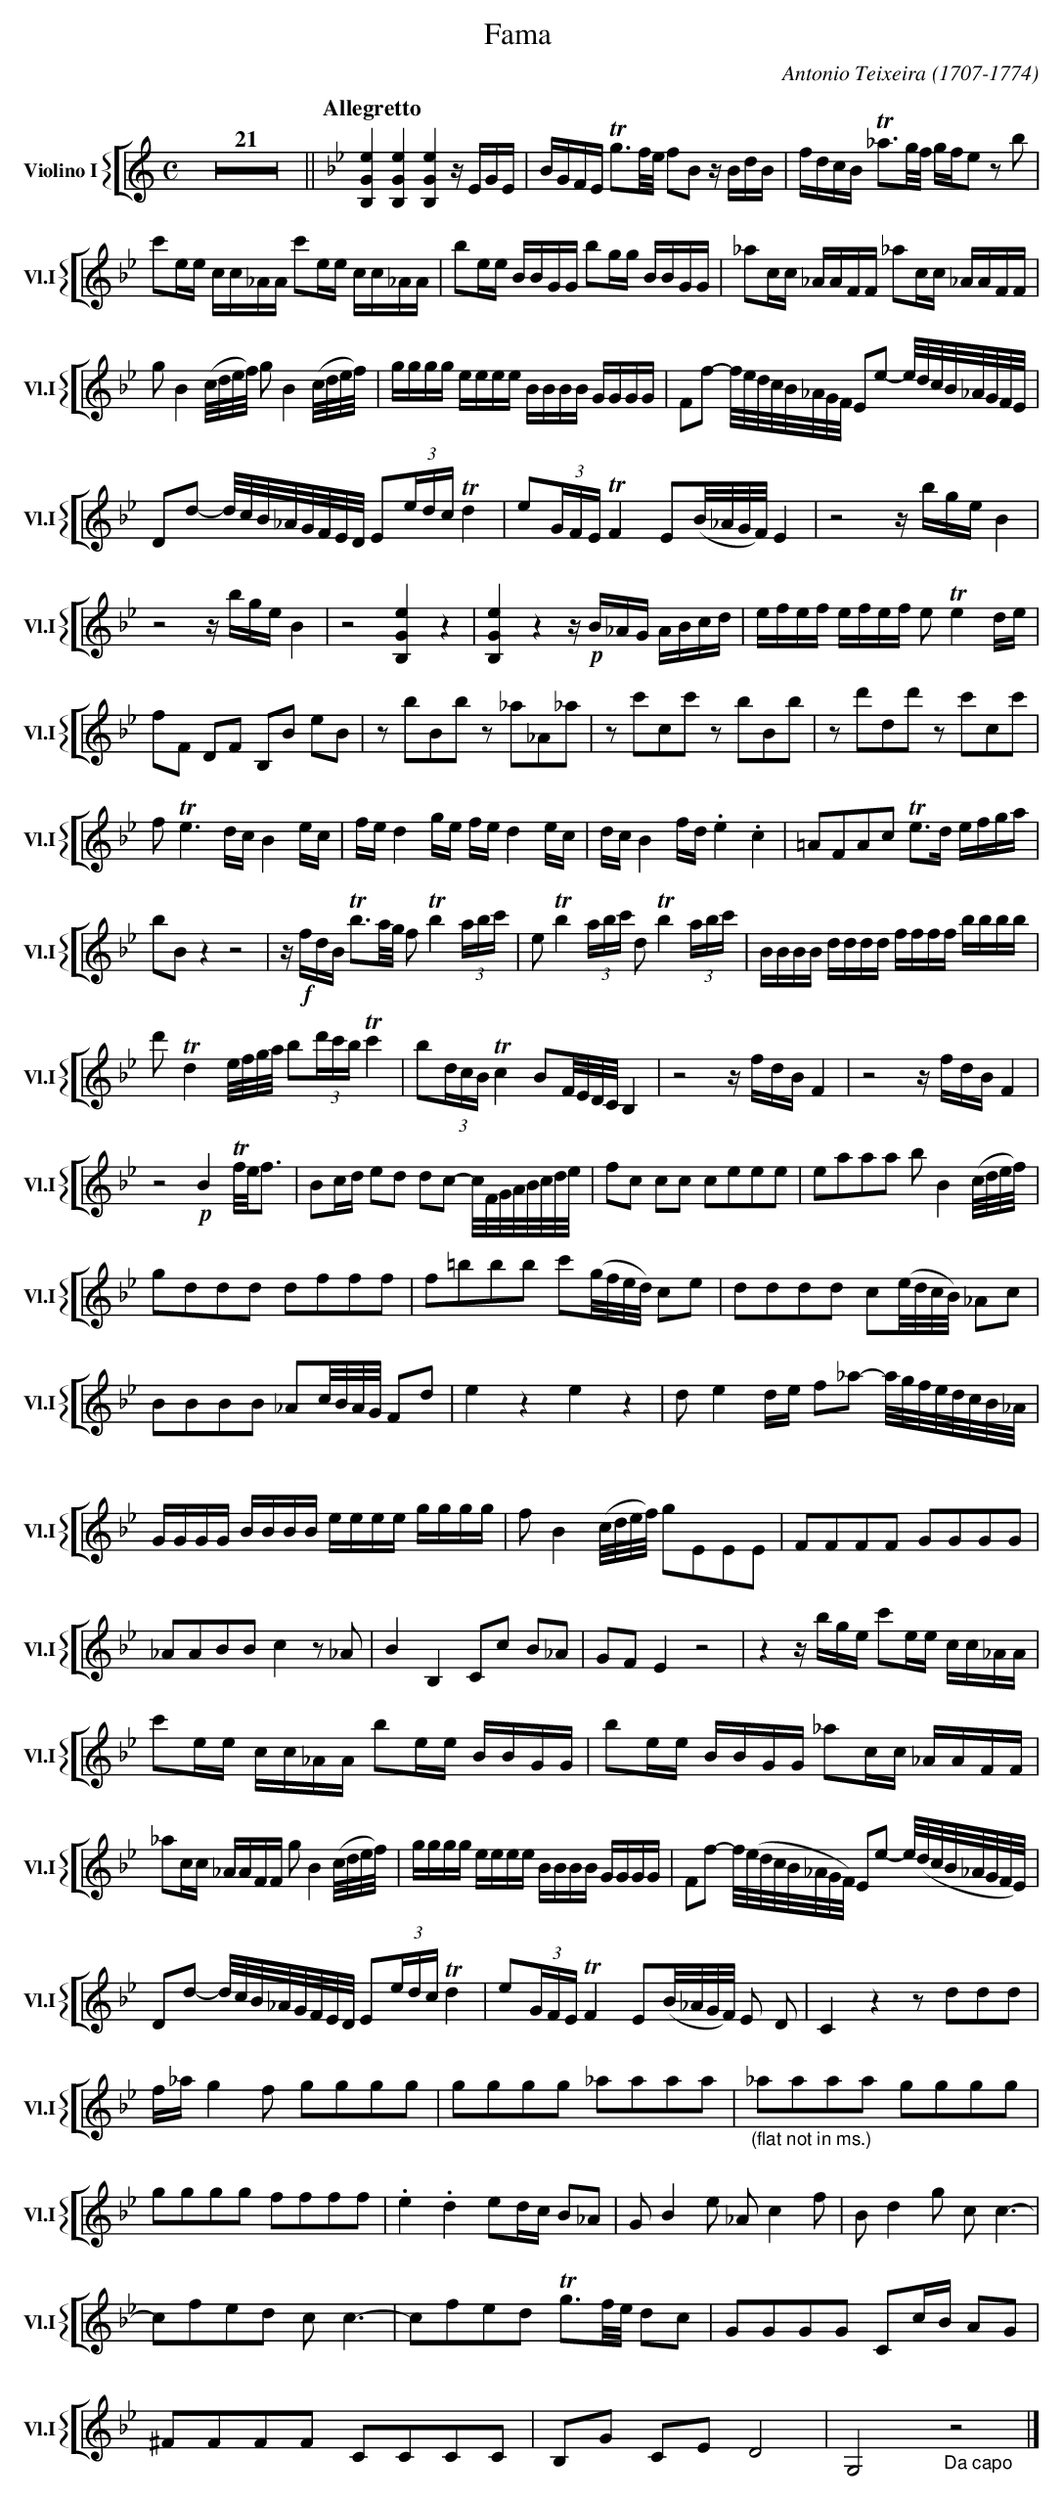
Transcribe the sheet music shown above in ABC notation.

X:1
T:Fama
C:Antonio Teixeira (1707-1774)
M:C
L:1/4
K:C
V: 7 clef=treble name="Violino I" sname="Vl.I"
%%staves [{ 7 }]
     Z21 || \
[Q: "Allegretto"] [K:Bb] [B,Ge][B,Ge][B,Ge] z//E//G//E// | \
     B//G//F//E// !trill!g3/4f///e/// f/B/ z//B//d//B// | f//d//c//B// !trill!_a3/4g///f/// g//f//e/ z/b/ | \
     c'/e//e// c//c//_A//A// c'/e//e// c//c//_A//A// | b/e//e// B//B//G//G// b/g//g// B//B//G//G// | \
     _a/c//c// _A//A//F//F// _a/c//c// _A//A//F//F// | g/B (c///d///e///f///) g/B (c///d///e///f///) | \
     g//g//g//g// e//e//e//e// B//B//B//B// G//G//G//G// | \
     F/f/- f///e///d///c///B///_A///G///F///  E/e/- e///d///c///B///_A///G///F///E/// | \
     D/d/- d///c///B///_A///G///F///E///D///  E/(3e//d//c// !trill!d |  e/(3G//F//E// !trill!F E/(B///_A///G///F///) E | \
     z2 z//b//g//e// B | z2 z//b//g//e// B | z2[B,Ge]z | \
    [B,Ge] z z//!p!B//_A//G// A//B//c//d// | e//f//e//f// e//f//e//f// e/!trill!e d//e// | \
    f/F/ D/F/ B,/B/ e/B/ | z/b/B/b/ z/_a/_A/_a/ | z/c'/c/c'/ z/b/B/b/ | z/d'/d/d'/ z/c'/c/c'/ | \
    f/ !trill!e3/2 d//c// B e//c// | f//e// d g//e// f//e// d e//c// | d//c// B f//d// .e .c | \
    =A/F/A/c/ !trill!e/>d/ e//f//g//a// | b/B/ z z2 |  z//!f!f//d//B// !trill!b3/4a/8g/8 f/ !trill!b (3a//b//c'// | \
    e/ !trill!b (3a//b//c'// d/  !trill!b (3a//b//c'//| \
    B/4B/4B/4B/4 d/4d/4d/4d/4 f/4f/4f/4f/4 b/4b/4b/4b/4 | d'/ !trill!d e/8f/8g/8a/8 b/(3d'//c'//b// !trill!c' | \
    b/(3d//c//B// !trill!c B/F/8E/8D/8C/8 B, | z2 z/4f/4d/4B/4 F | z2 z/4f/4d/4B/4 F | \
    z2 !p!B !trill!f/8e/8f3/4 | B/c//d// e/d/ d/c/- c/8F/8G/8A/8B/8c/8d/8e/8 | f/c/ c/c/ c/e/e/e/ | \
    e/a/a/a/ b/B (c/8d/8e/8f/8) | g/d/d/d/ d/f/f/f/ | f/=b/b/b/ c'/(g/8f/8e/8d/8) c/e/ | \
    d/d/d/d/ c/(e/8d/8c/8B/8) _A/c/ | B/B/B/B/ _A/c/8B/8A/8G/8 F/d/ | ezez| d/ed//e// f/_a/- a/8g/8f/8e/8d/8c/8B/8_A/8 | \
    G//G//G//G// B//B//B//B// e//e//e//e// g//g//g//g// | f/B(c/8d/8e/8f/8) g/E/E/E/ | \
    F/F/F/F/ G/G/G/G/ | _A/A/B/B/ c z/_A/ |  BB, C/c/ B/_A/ | G/F/ E z2| z z//b//g//e// c'/e//e// c//c//_A//A// | \
    c'/e//e// c//c//_A//A// b/e//e// B//B//G//G// | b/e//e// B//B//G//G// _a/c//c// _A//A//F//F// | \
    _a/c//c// _A//A//F//F// g/B (c/8d/8e/8f/8) | g//g//g//g// e//e//e//e// B//B//B//B// G//G//G//G// | \
    F/f/- f///(e///d///c///B///_A///G///F///)  E/e/- e///(d///c///B///_A///G///F///E///) | \
    D/d/- d///c///B///_A///G///F///E///D///  E/(3e//d//c// !trill!d | \
    e/(3G//F//E// !trill!F E/(B///_A///G///F///) E/ D/ | \
    Czz/d/d/d/ | f//_a// g f/ g/g/g/g/ | g/g/g/g/ _a/a/a/a/ |  "_(flat not in ms.)" _a/a/a/a/ g/g/g/g/ | \
    g/g/g/g/ f/f/f/f/ | .e.d e/d//c// B/_A/ | G/ B e/ _A/cf/ | B/dg/ c<c -| c/f/e/d/ c<c -| c/f/e/d/ !trill!g3/4f/8e/8 d/c/ | \
    G/G/G/G/ C/c//B// A/G/ | ^F/F/F/F/ C/C/C/C/ | B,/G/ C/E/ D2| G,2 "_Da capo" z2 |] \
